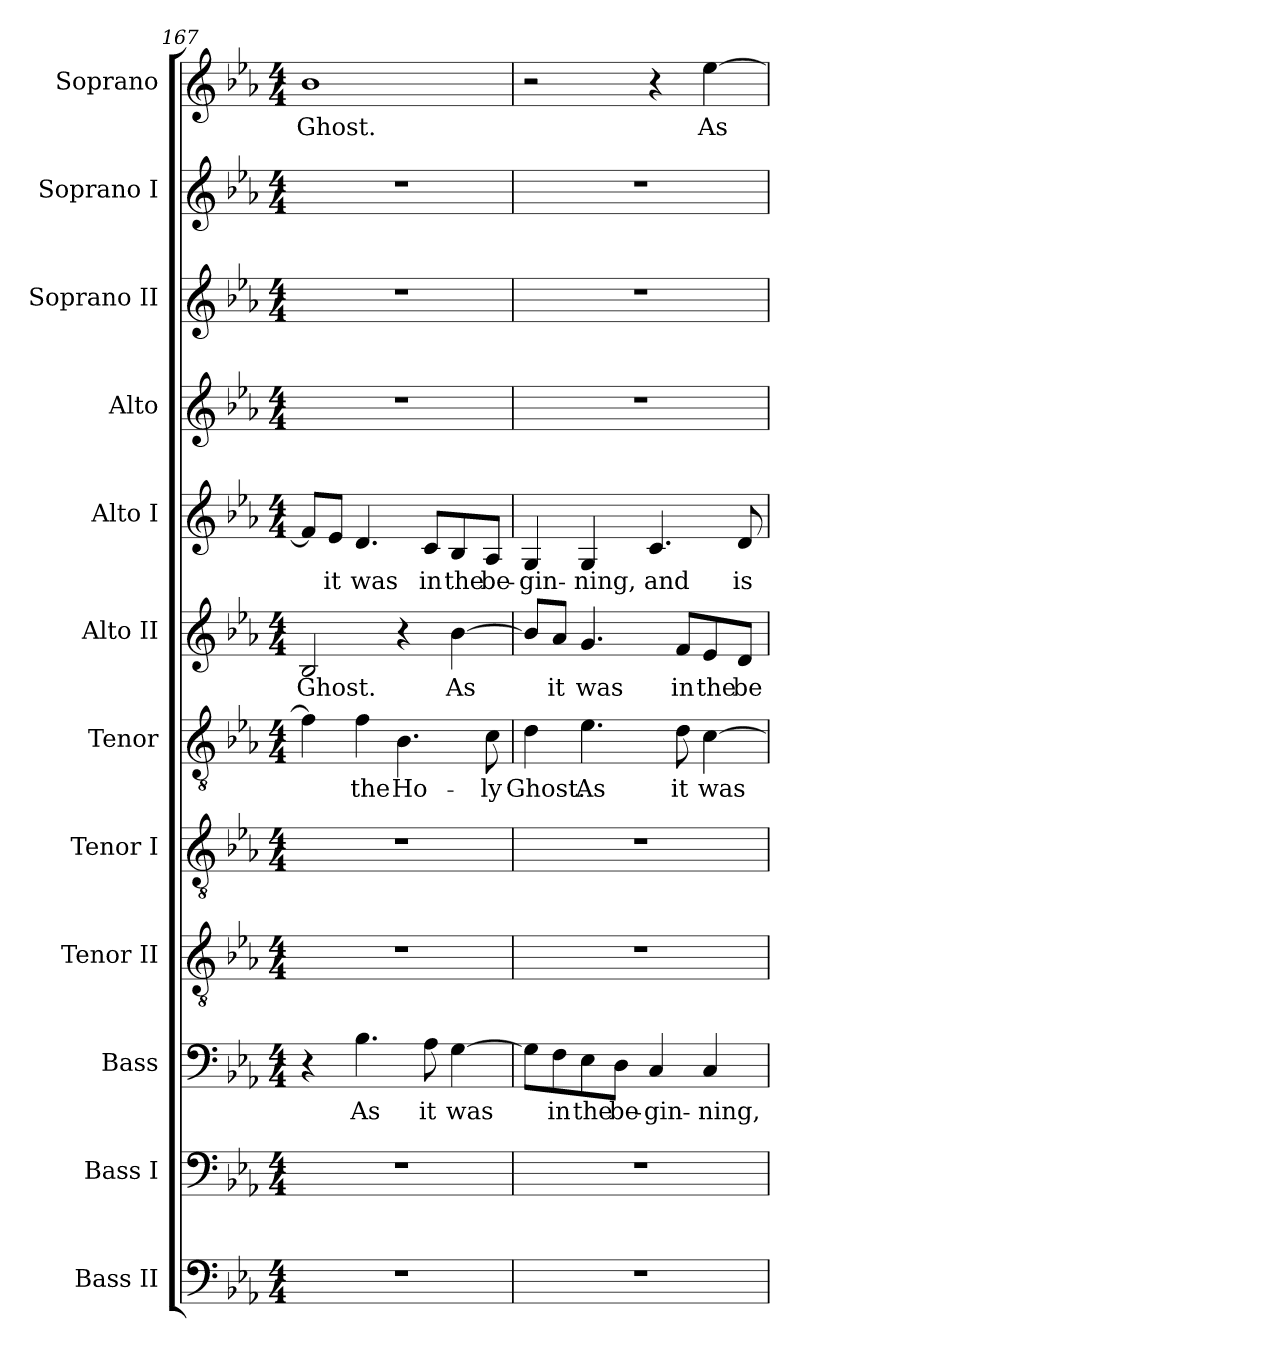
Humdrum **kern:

**kern	**kern	**kern	**text	**kern	**kern	**kern	**text	**kern	**text	**kern	**text	**kern	**kern	**kern	**kern	**text
*part12	*part11	*part10	*part10	*part9	*part8	*part7	*part7	*part6	*part6	*part5	*part5	*part4	*part3	*part2	*part1	*part1
*staff12	*staff11	*staff10	*staff10	*staff9	*staff8	*staff7	*staff7	*staff6	*staff6	*staff5	*staff5	*staff4	*staff3	*staff2	*staff1	*staff1
*I"Bass II	*I"Bass I	*I"Bass	*	*I"Tenor II	*I"Tenor I	*I"Tenor	*	*I"Alto II	*	*I"Alto I	*	*I"Alto	*I"Soprano II	*I"Soprano I	*I"Soprano	*
*I'BII	*I'BI	*I'B	*	*I'TII	*I'TI	*I'T	*	*I'AII	*	*I'AI	*	*I'A	*I'SII	*I'SI	*I'S	*
*clefF4	*clefF4	*clefF4	*	*clefGv2	*clefGv2	*clefGv2	*	*clefG2	*	*clefG2	*	*clefG2	*clefG2	*clefG2	*clefG2	*
*ITrd7c12	*	*ITrd7c12	*	*ITrd7c12	*ITrd7c12	*ITrd7c12	*	*	*	*	*	*	*	*	*	*
*k[b-e-a-]	*k[b-e-a-]	*k[b-e-a-]	*	*k[b-e-a-]	*k[b-e-a-]	*k[b-e-a-]	*	*k[b-e-a-]	*	*k[b-e-a-]	*	*k[b-e-a-]	*k[b-e-a-]	*k[b-e-a-]	*k[b-e-a-]	*
*E-:	*E-:	*E-:	*	*E-:	*E-:	*E-:	*	*E-:	*	*E-:	*	*E-:	*E-:	*E-:	*E-:	*
*M4/4	*M4/4	*M4/4	*	*M4/4	*M4/4	*M4/4	*	*M4/4	*	*M4/4	*	*M4/4	*M4/4	*M4/4	*M4/4	*
=167	=167	=167	=167	=167	=167	=167	=167	=167	=167	=167	=167	=167	=167	=167	=167	=167
!	!	!	!	!	!	!	!	!	!LO:LY:b:color=#000000	!	!	!	!	!	!	!
!	!	!	!	!	!	!	!	!	!	!	!	!	!	!	!	!LO:LY:b:color=#000000
1r	1r	4r	.	1r	1r	4Fi\]	.	2B-i/	Ghost.	8fi/L]	.	1r	1r	1r	1b-i	Ghost.
!	!	!	!	!	!	!	!	!	!	!	!LO:LY:b:color=#000000	!	!	!	!	!
.	.	.	.	.	.	.	.	.	.	8e-i/J	it	.	.	.	.	.
!	!	!	!LO:LY:b:color=#000000	!	!	!	!	!	!	!	!	!	!	!	!	!
!	!	!	!	!	!	!	!LO:LY:b:color=#000000	!	!	!	!	!	!	!	!	!
!	!	!	!	!	!	!	!	!	!	!	!LO:LY:b:color=#000000	!	!	!	!	!
.	.	4.BB-i\	As	.	.	4Fi\	the	.	.	4.di/	was	.	.	.	.	.
!	!	!	!	!	!	!	!LO:LY:b:color=#000000	!	!	!	!	!	!	!	!	!
.	.	.	.	.	.	4.BB-i\	Ho-	4r	.	.	.	.	.	.	.	.
!	!	!	!LO:LY:b:color=#000000	!	!	!	!	!	!	!	!	!	!	!	!	!
!	!	!	!	!	!	!	!	!	!	!	!LO:LY:b:color=#000000	!	!	!	!	!
.	.	8AA-i\	it	.	.	.	.	.	.	8ci/L	in	.	.	.	.	.
!	!	!	!LO:LY:b:color=#000000	!	!	!	!	!	!	!	!	!	!	!	!	!
!	!	!	!	!	!	!	!	!	!LO:LY:b:color=#000000	!	!	!	!	!	!	!
!	!	!	!	!	!	!	!	!	!	!	!LO:LY:b:color=#000000	!	!	!	!	!
.	.	[>4GGi\	was	.	.	.	.	[>4b-i\	As	8B-i/	the	.	.	.	.	.
!	!	!	!	!	!	!	!LO:LY:b:color=#000000	!	!	!	!	!	!	!	!	!
!	!	!	!	!	!	!	!	!	!	!	!LO:LY:b:color=#000000	!	!	!	!	!
.	.	.	.	.	.	8Ci\	-ly	.	.	8A-i/J	be-	.	.	.	.	.
=168	=168	=168	=168	=168	=168	=168	=168	=168	=168	=168	=168	=168	=168	=168	=168	=168
!	!	!	!	!	!	!	!LO:LY:b:color=#000000	!	!	!	!	!	!	!	!	!
!	!	!	!	!	!	!	!	!	!	!	!LO:LY:b:color=#000000	!	!	!	!	!
1r	1r	8GGi\L]	.	1r	1r	4Di\	Ghost.	8b-i/L]	.	4Gi/	-gin-	1r	1r	1r	2r	.
!	!	!	!LO:LY:b:color=#000000	!	!	!	!	!	!	!	!	!	!	!	!	!
!	!	!	!	!	!	!	!	!	!LO:LY:b:color=#000000	!	!	!	!	!	!	!
.	.	8FFi\	in	.	.	.	.	8a-i/J	it	.	.	.	.	.	.	.
!	!	!	!LO:LY:b:color=#000000	!	!	!	!	!	!	!	!	!	!	!	!	!
!	!	!	!	!	!	!	!LO:LY:b:color=#000000	!	!	!	!	!	!	!	!	!
!	!	!	!	!	!	!	!	!	!LO:LY:b:color=#000000	!	!	!	!	!	!	!
!	!	!	!	!	!	!	!	!	!	!	!LO:LY:b:color=#000000	!	!	!	!	!
.	.	8EE-i\	the	.	.	4.E-i\	As	4.gi/	was	4Gi/	-ning,	.	.	.	.	.
!	!	!	!LO:LY:b:color=#000000	!	!	!	!	!	!	!	!	!	!	!	!	!
.	.	8DDi\J	be-	.	.	.	.	.	.	.	.	.	.	.	.	.
!	!	!	!LO:LY:b:color=#000000	!	!	!	!	!	!	!	!	!	!	!	!	!
!	!	!	!	!	!	!	!	!	!	!	!LO:LY:b:color=#000000	!	!	!	!	!
.	.	4CCi/	-gin-	.	.	.	.	.	.	4.ci/	and	.	.	.	4r	.
!	!	!	!	!	!	!	!LO:LY:b:color=#000000	!	!	!	!	!	!	!	!	!
!	!	!	!	!	!	!	!	!	!LO:LY:b:color=#000000	!	!	!	!	!	!	!
.	.	.	.	.	.	8Di\	it	8fi/L	in	.	.	.	.	.	.	.
!	!	!	!LO:LY:b:color=#000000	!	!	!	!	!	!	!	!	!	!	!	!	!
!	!	!	!	!	!	!	!LO:LY:b:color=#000000	!	!	!	!	!	!	!	!	!
!	!	!	!	!	!	!	!	!	!LO:LY:b:color=#000000	!	!	!	!	!	!	!
!	!	!	!	!	!	!	!	!	!	!	!	!	!	!	!	!LO:LY:b:color=#000000
.	.	4CCi/	-ning,	.	.	[>4Ci\	was	8e-i/	the	.	.	.	.	.	[>4ee-i\	As
!	!	!	!	!	!	!	!	!	!LO:LY:b:color=#000000	!	!	!	!	!	!	!
!	!	!	!	!	!	!	!	!	!	!	!LO:LY:b:color=#000000	!	!	!	!	!
.	.	.	.	.	.	.	.	8di/J	be-	8di/	is	.	.	.	.	.
=	=	=	=	=	=	=	=	=	=	=	=	=	=	=	=	=
*-	*-	*-	*-	*-	*-	*-	*-	*-	*-	*-	*-	*-	*-	*-	*-	*-
